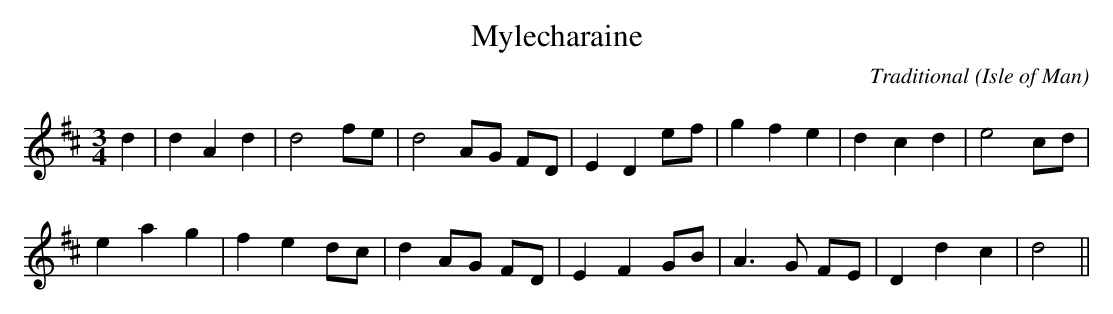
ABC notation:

X:1
T:Mylecharaine
C:Traditional
O:Isle of Man
M:3/4
L:1/4
K:D
d|dAd|d2 f/-e/|d2 A/-G/ F/-D/|E D e/-f/|g f e|d-c d|e2 c/-d/|
e a g|f e d/-c/|d A/-G/ F/-D/|E F G/B/|A3/2G/ F/-E/|D d c|d2||
